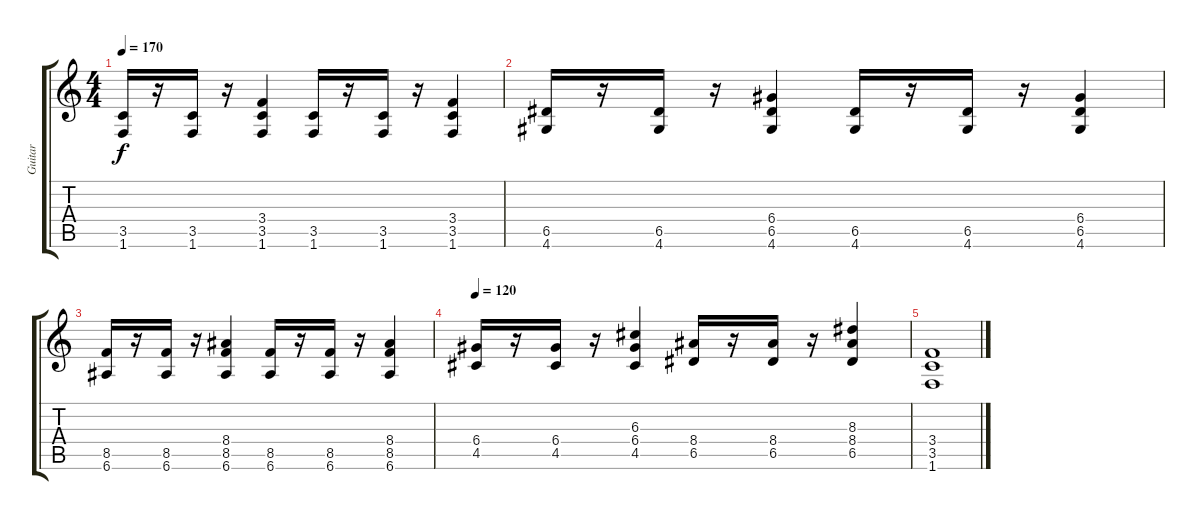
\track ("Guitar " "Guitar ") {instrument distortionguitar}
\staff {score tabs}
\tuning (E4 B3 G3 D3 A2 E2) {hide}
\ts (4 4)
\tempo 170
\clef g2
\ks c
(3.5 1.6).16{dy f volume 14} r.16 (3.5 1.6).16 r.16 (3.4 3.5 1.6).4 (3.5 1.6).16 r.16 (3.5 1.6).16 r.16 (3.4 3.5 1.6).4 |
(6.5 4.6).16 r.16 (6.5 4.6).16 r.16 (6.4 6.5 4.6).4 (6.5 4.6).16 r.16 (6.5 4.6).16 r.16 (6.4 6.5 4.6).4 |
(8.5 6.6).16 r.16 (8.5 6.6).16 r.16 (8.4 8.5 6.6).4 (8.5 6.6).16 r.16 (8.5 6.6).16 r.16 (8.4 8.5 6.6).4 |
\tempo 120
(6.4 4.5).16 r.16 (6.4 4.5).16 r.16 (6.3 6.4 4.5).4 (8.4 6.5).16 r.16 (8.4 6.5).16 r.16 (8.3 8.4 6.5).4 |
(3.4 3.5 1.6).1
